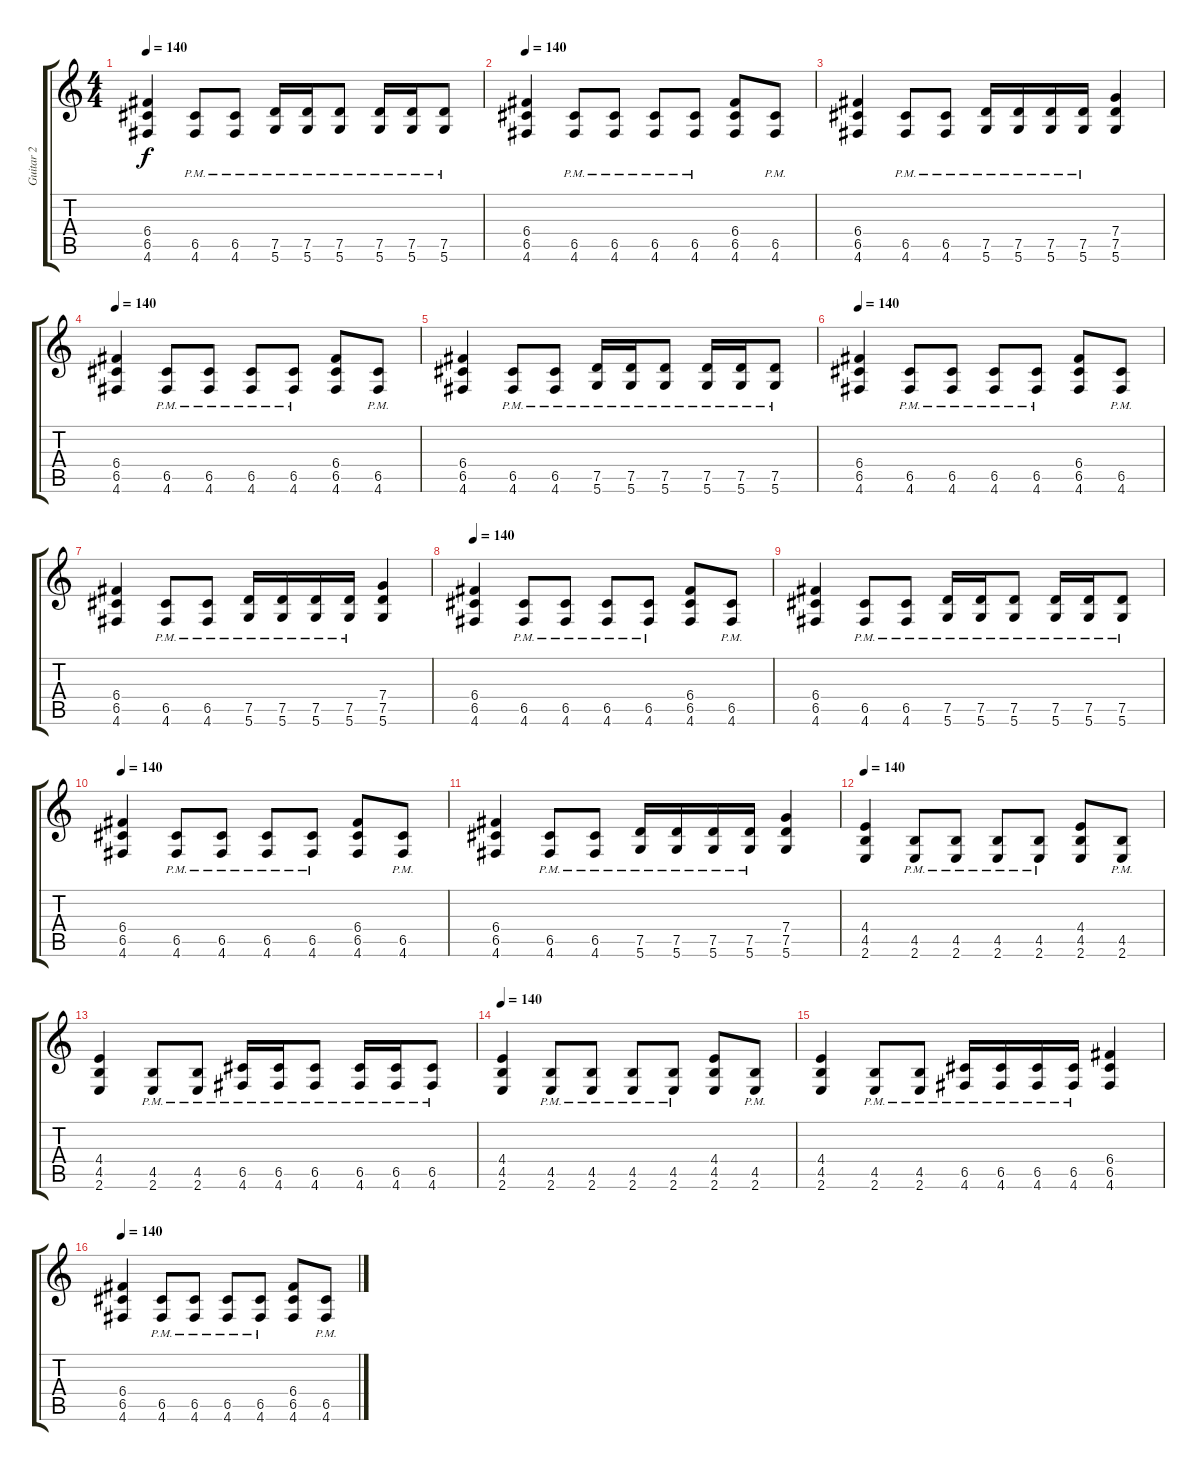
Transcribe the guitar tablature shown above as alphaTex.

\track ("Guitar 2" "Guitar 2") {instrument distortionguitar}
\staff {score tabs}
\tuning (D4 A3 F3 C3 G2 D2) {hide}
\ts (4 4)
\tempo 140
\clef g2
\ks c
(6.4 6.5 4.6).4{dy f} (6.5{pm} 4.6{pm}).8 (6.5{pm} 4.6{pm}).8 (7.5{pm} 5.6{pm}).16 (7.5{pm} 5.6{pm}).16 (7.5{pm} 5.6{pm}).8 (7.5{pm} 5.6{pm}).16 (7.5{pm} 5.6{pm}).16 (7.5{pm} 5.6{pm}).8 |
\tempo 140
(6.4 6.5 4.6).4 (6.5{pm} 4.6{pm}).8 (6.5{pm} 4.6{pm}).8 (6.5{pm} 4.6{pm}).8 (6.5{pm} 4.6{pm}).8 (6.4 6.5 4.6).8 (6.5{pm} 4.6{pm}).8 |
(6.4 6.5 4.6).4 (6.5{pm} 4.6{pm}).8 (6.5{pm} 4.6{pm}).8 (7.5{pm} 5.6{pm}).16 (7.5{pm} 5.6{pm}).16 (7.5{pm} 5.6{pm}).16 (7.5{pm} 5.6{pm}).16 (7.4 7.5 5.6).4 |
\tempo 140
(6.4 6.5 4.6).4 (6.5{pm} 4.6{pm}).8 (6.5{pm} 4.6{pm}).8 (6.5{pm} 4.6{pm}).8 (6.5{pm} 4.6{pm}).8 (6.4 6.5 4.6).8 (6.5{pm} 4.6{pm}).8 |
(6.4 6.5 4.6).4 (6.5{pm} 4.6{pm}).8 (6.5{pm} 4.6{pm}).8 (7.5{pm} 5.6{pm}).16 (7.5{pm} 5.6{pm}).16 (7.5{pm} 5.6{pm}).8 (7.5{pm} 5.6{pm}).16 (7.5{pm} 5.6{pm}).16 (7.5{pm} 5.6{pm}).8 |
\tempo 140
(6.4 6.5 4.6).4 (6.5{pm} 4.6{pm}).8 (6.5{pm} 4.6{pm}).8 (6.5{pm} 4.6{pm}).8 (6.5{pm} 4.6{pm}).8 (6.4 6.5 4.6).8 (6.5{pm} 4.6{pm}).8 |
(6.4 6.5 4.6).4 (6.5{pm} 4.6{pm}).8 (6.5{pm} 4.6{pm}).8 (7.5{pm} 5.6{pm}).16 (7.5{pm} 5.6{pm}).16 (7.5{pm} 5.6{pm}).16 (7.5{pm} 5.6{pm}).16 (7.4 7.5 5.6).4 |
\tempo 140
(6.4 6.5 4.6).4 (6.5{pm} 4.6{pm}).8 (6.5{pm} 4.6{pm}).8 (6.5{pm} 4.6{pm}).8 (6.5{pm} 4.6{pm}).8 (6.4 6.5 4.6).8 (6.5{pm} 4.6{pm}).8 |
(6.4 6.5 4.6).4 (6.5{pm} 4.6{pm}).8 (6.5{pm} 4.6{pm}).8 (7.5{pm} 5.6{pm}).16 (7.5{pm} 5.6{pm}).16 (7.5{pm} 5.6{pm}).8 (7.5{pm} 5.6{pm}).16 (7.5{pm} 5.6{pm}).16 (7.5{pm} 5.6{pm}).8 |
\tempo 140
(6.4 6.5 4.6).4 (6.5{pm} 4.6{pm}).8 (6.5{pm} 4.6{pm}).8 (6.5{pm} 4.6{pm}).8 (6.5{pm} 4.6{pm}).8 (6.4 6.5 4.6).8 (6.5{pm} 4.6{pm}).8 |
(6.4 6.5 4.6).4 (6.5{pm} 4.6{pm}).8 (6.5{pm} 4.6{pm}).8 (7.5{pm} 5.6{pm}).16 (7.5{pm} 5.6{pm}).16 (7.5{pm} 5.6{pm}).16 (7.5{pm} 5.6{pm}).16 (7.4 7.5 5.6).4 |
\tempo 140
(4.4 4.5 2.6).4 (4.5{pm} 2.6{pm}).8 (4.5{pm} 2.6{pm}).8 (4.5{pm} 2.6{pm}).8 (4.5{pm} 2.6{pm}).8 (4.4 4.5 2.6).8 (4.5{pm} 2.6{pm}).8 |
(4.4 4.5 2.6).4 (4.5{pm} 2.6{pm}).8 (4.5{pm} 2.6{pm}).8 (6.5{pm} 4.6{pm}).16 (6.5{pm} 4.6{pm}).16 (6.5{pm} 4.6{pm}).8 (6.5{pm} 4.6{pm}).16 (6.5{pm} 4.6{pm}).16 (6.5{pm} 4.6{pm}).8 |
\tempo 140
(4.4 4.5 2.6).4 (4.5{pm} 2.6{pm}).8 (4.5{pm} 2.6{pm}).8 (4.5{pm} 2.6{pm}).8 (4.5{pm} 2.6{pm}).8 (4.4 4.5 2.6).8 (4.5{pm} 2.6{pm}).8 |
(4.4 4.5 2.6).4 (4.5{pm} 2.6{pm}).8 (4.5{pm} 2.6{pm}).8 (6.5{pm} 4.6{pm}).16 (6.5{pm} 4.6{pm}).16 (6.5{pm} 4.6{pm}).16 (6.5{pm} 4.6{pm}).16 (6.4 6.5 4.6).4 |
\tempo 140
(6.4 6.5 4.6).4 (6.5{pm} 4.6{pm}).8 (6.5{pm} 4.6{pm}).8 (6.5{pm} 4.6{pm}).8 (6.5{pm} 4.6{pm}).8 (6.4 6.5 4.6).8 (6.5{pm} 4.6{pm}).8
